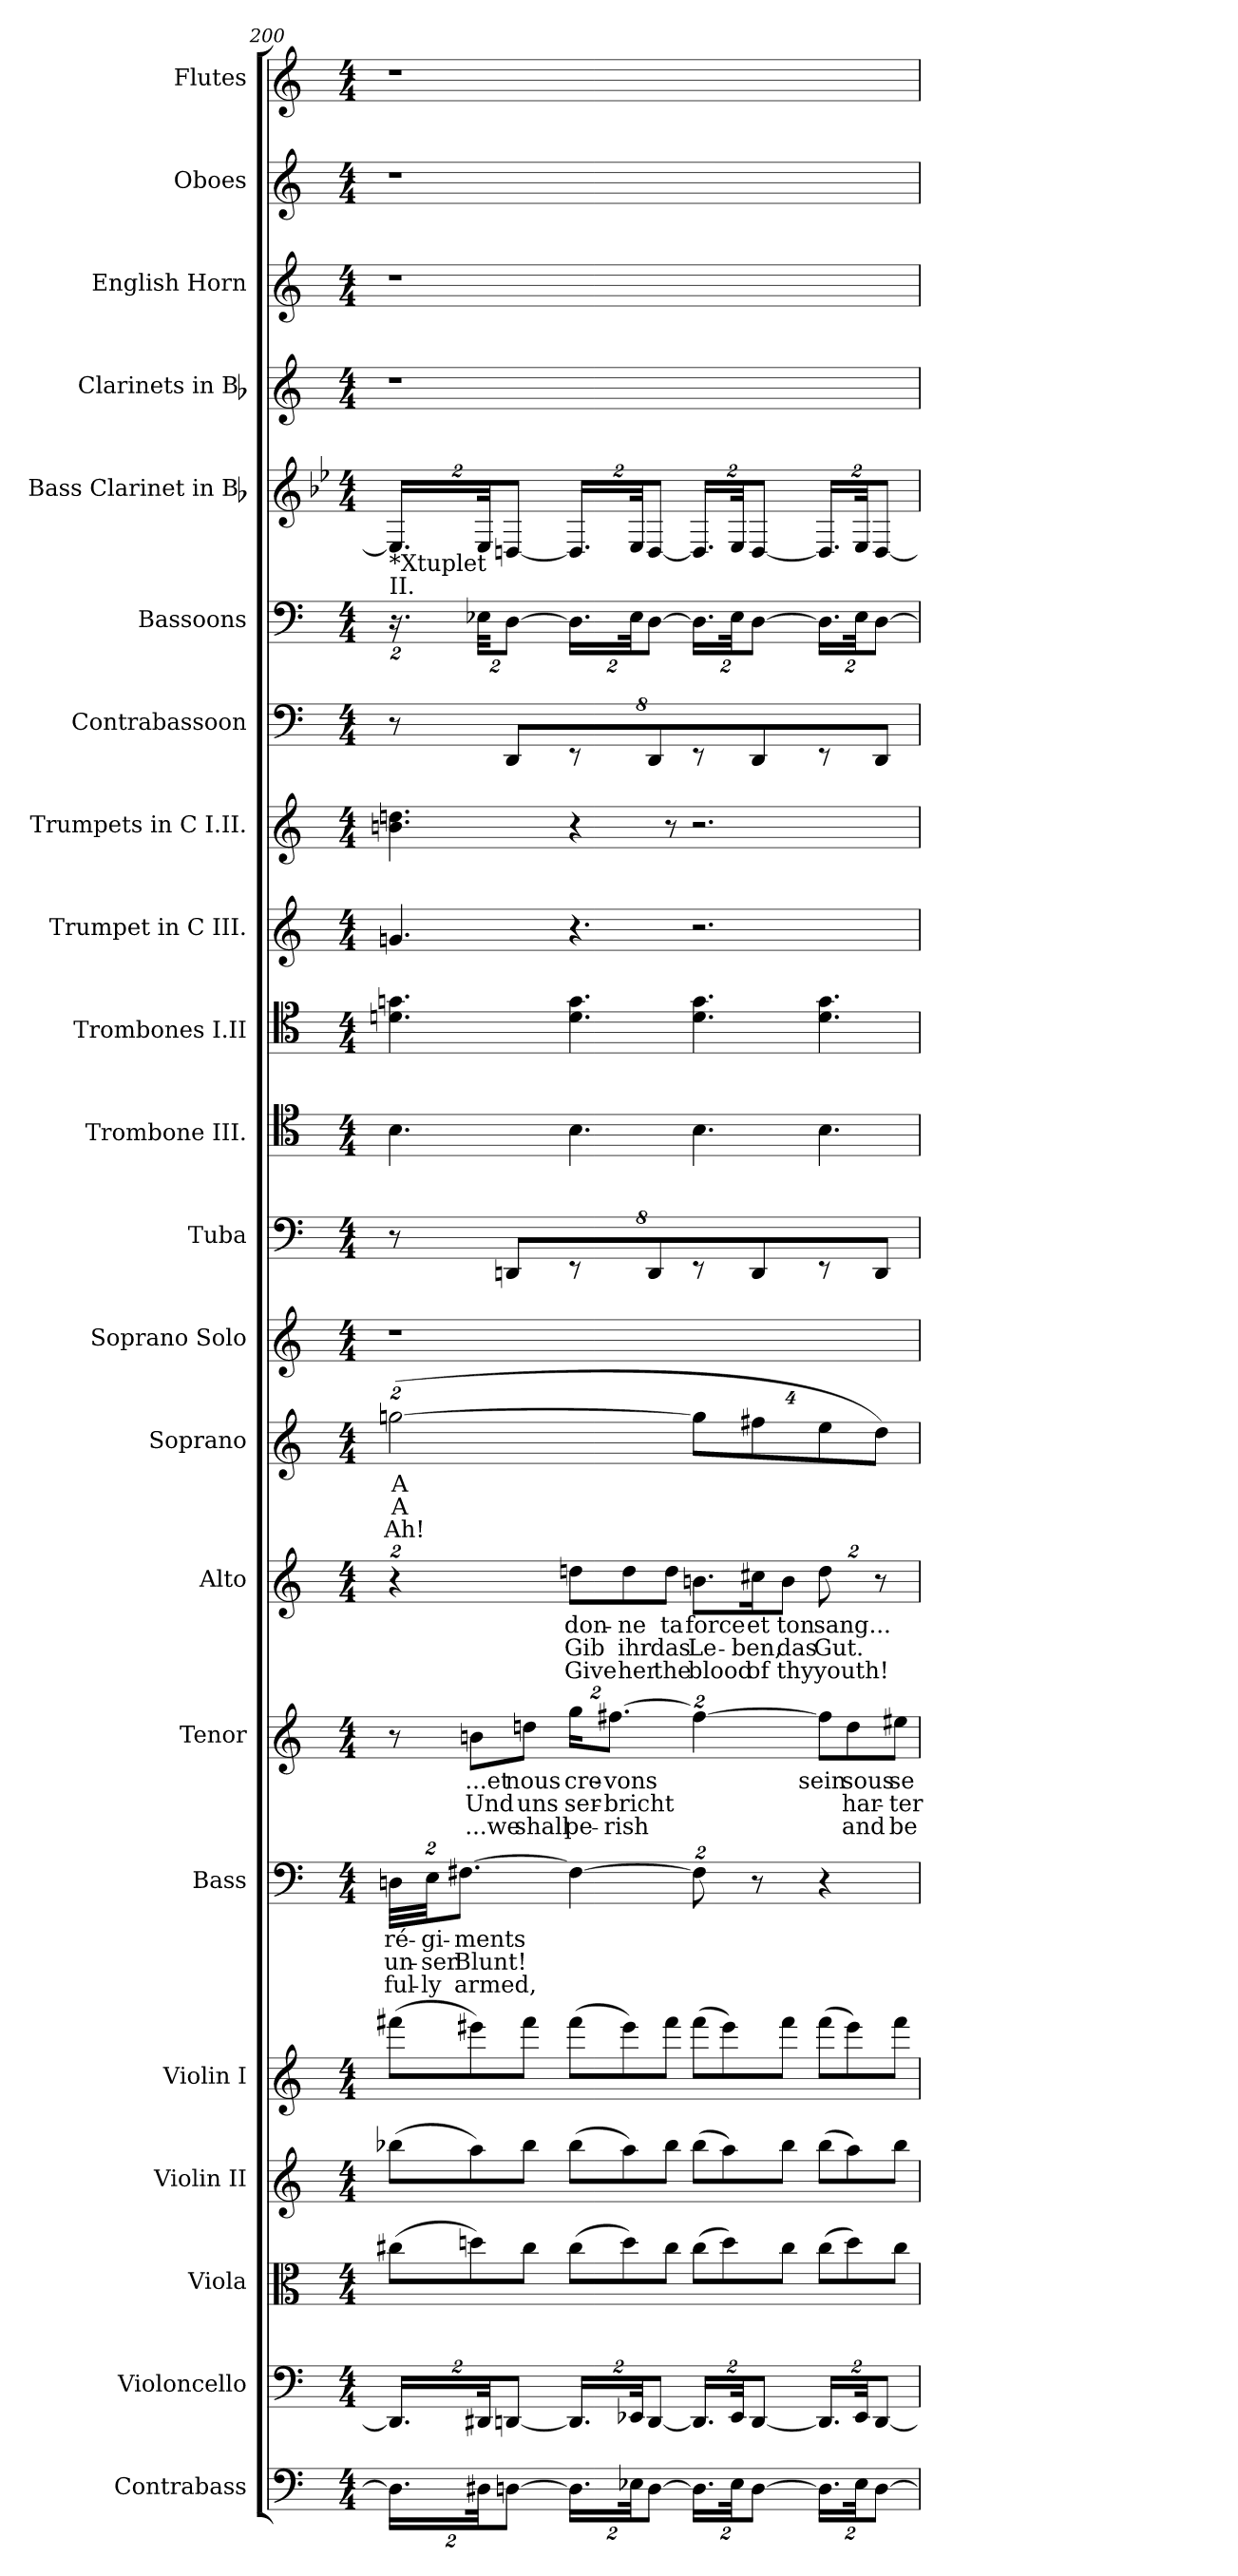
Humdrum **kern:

**kern	**kern	**kern	**kern	**kern	**kern	**text	**text	**text	**kern	**text	**text	**text	**kern	**text	**text	**text	**kern	**text	**text	**text	**kern	**kern	**kern	**kern	**kern	**kern	**kern	**kern	**kern	**kern	**kern	**kern	**kern
*part22	*part21	*part20	*part19	*part18	*part17	*part17	*part17	*part17	*part16	*part16	*part16	*part16	*part15	*part15	*part15	*part15	*part14	*part14	*part14	*part14	*part13	*part12	*part11	*part10	*part9	*part8	*part7	*part6	*part5	*part4	*part3	*part2	*part1
*staff22	*staff21	*staff20	*staff19	*staff18	*staff17	*staff17	*staff17	*staff17	*staff16	*staff16	*staff16	*staff16	*staff15	*staff15	*staff15	*staff15	*staff14	*staff14	*staff14	*staff14	*staff13	*staff12	*staff11	*staff10	*staff9	*staff8	*staff7	*staff6	*staff5	*staff4	*staff3	*staff2	*staff1
*I"Contrabass	*I"Violoncello	*I"Viola	*I"Violin II	*I"Violin I	*I"Bass	*	*	*	*I"Tenor	*	*	*	*I"Alto	*	*	*	*I"Soprano	*	*	*	*I"Soprano Solo	*I"Tuba	*I"Trombone III.	*I"Trombones I.II	*I"Trumpet in C III.	*I"Trumpets in C I.II.	*I"Contrabassoon	*I"Bassoons	*I"Bass Clarinet in Bb	*I"Clarinets in Bb	*I"English Horn	*I"Oboes	*I"Flutes
*	*I'Vc.	*I'Vla.	*I'Vln. II	*I'Vln. I	*I'B.	*	*	*	*I'T.	*	*	*	*	*	*	*	*I'S.	*	*	*	*I'S. Solo	*I'Tba.	*I'Tbn.	*I'Tbn.	*	*	*I'Cbsn.	*I'Bsn.	*I'B. Cl.	*I'Cl.	*I'Eng. Hn.	*I'Ob.	*I'Fl.
*clefF4	*clefF4	*clefC3	*clefG2	*clefG2	*clefF4	*	*	*	*clefG2	*	*	*	*clefG2	*	*	*	*clefG2	*	*	*	*clefG2	*clefF4	*clefC4	*clefC4	*clefG2	*clefG2	*clefF4	*clefF4	*clefG2	*clefG2	*clefG2	*clefG2	*clefG2
*ITrd7c12	*	*	*	*	*	*	*	*	*ITrd7c12	*	*	*	*	*	*	*	*	*	*	*	*	*	*	*	*	*	*ITrd7c12	*	*ITrd8c14	*ITrd1c2	*ITrd4c7	*	*
*k[]	*k[]	*k[]	*k[]	*k[]	*k[]	*	*	*	*k[]	*	*	*	*k[]	*	*	*	*k[]	*	*	*	*k[]	*k[]	*k[]	*k[]	*k[]	*k[]	*k[]	*k[]	*k[b-e-]	*k[b-e-]	*k[b-]	*k[]	*k[]
*M4/4	*M4/4	*M4/4	*M4/4	*M4/4	*M4/4	*	*	*	*M4/4	*	*	*	*M4/4	*	*	*	*M4/4	*	*	*	*M4/4	*M4/4	*M4/4	*M4/4	*M4/4	*M4/4	*M4/4	*M4/4	*M4/4	*M4/4	*M4/4	*M4/4	*M4/4
*Xbrackettup	*Xbrackettup	*	*	*	*Xbrackettup	*	*	*	*	*	*	*	*	*	*	*	*	*	*	*	*	*	*	*	*	*	*	*	*	*	*	*	*
=200	=200	=200	=200	=200	=200	=200	=200	=200	=200	=200	=200	=200	=200	=200	=200	=200	=200	=200	=200	=200	=200	=200	=200	=200	=200	=200	=200	=200	=200	=200	=200	=200	=200
!	!	!	!	!	!	!LO:LY:b:color=#000000	!LO:LY:b:color=#000000	!LO:LY:b:color=#000000	!	!	!	!	!	!	!	!	!	!	!	!	!	!	!	!	!	!	!	!	!	!	!	!	!
*	*	*	*	*	*	*	*	*	*Xbrackettup	*	*	*	*Xbrackettup	*	*	*	*Xbrackettup	*	*	*	*	*	*	*	*	*	*	*	*	*	*	*	*
!	!	!	!	!	!	!	!	!	!	!	!	!	!	!	!	!	!	!LO:LY:b:color=#000000	!LO:LY:b:color=#000000	!LO:LY:b:color=#000000	!LO:N:vis=1	!	!	!	!	!	!	!	!	!	!	!	!
*	*	*	*	*	*	*	*	*	*	*	*	*	*	*	*	*	*	*	*	*	*	*Xbrackettup	*	*	*	*	*Xbrackettup	*Xbrackettup	*Xbrackettup	*	*	*	*
!	!	!	!	!	!	!	!	!	!	!	!	!	!	!	!	!	!	!	!	!	!	!	!	!	!	!	!	!LO:TX:a:t=II.	!	!	!	!	!
!	!	!	!	!	!	!	!	!	!	!	!	!	!	!	!	!	!	!	!	!	!	!	!	!	!	!	!	!LO:TX:a:t=*Xtuplet	!	!	!	!	!
!	!	!	!	!	!	!	!	!	!	!	!	!	!	!	!	!	!	!	!	!	!	!	!	!	!	!	!	!	!	!LO:N:vis=1	!LO:N:vis=1	!LO:N:vis=1	!LO:N:vis=1
32%3.DD#i\LL]	32%3.DD#i/LL]	(8cc#Xi\L	(8bb-Xi\L	(8fff#Xi\L	64%3Dni\LLL	ré-	un-	ful-	8r	.	.	.	8%3r	.	.	.	([>4%3ggni\	A	A	Ah!	1r	16%3r	4.Bi\	4.dni\ 4.gni	4.gni/	4.bni\ 4.ddni	16%3r	32%3.r	32%3.EE-i/LL]	1r	1r	1r	1r
!	!	!	!	!	!	!LO:LY:b:color=#000000	!LO:LY:b:color=#000000	!LO:LY:b:color=#000000	!	!	!	!	!	!	!	!	!	!	!	!	!	!	!	!	!	!	!	!	!	!	!	!	!
.	.	.	.	.	64%3Ei\JJ	-gi-	-ser	-ly	.	.	.	.	.	.	.	.	.	.	.	.	.	.	.	.	.	.	.	.	.	.	.	.	.
!	!	!	!	!	!	!LO:LY:b:color=#000000	!LO:LY:b:color=#000000	!LO:LY:b:color=#000000	!	!	!	!	!	!	!	!	!	!	!	!	!	!	!	!	!	!	!	!	!	!	!	!	!
.	.	.	.	.	[>16%3.F#Xi\J	-ments	Blunt!	armed,	.	.	.	.	.	.	.	.	.	.	.	.	.	.	.	.	.	.	.	.	.	.	.	.	.
!	!	!	!	!	!	!	!	!	!	!LO:LY:b:color=#000000	!LO:LY:b:color=#000000	!LO:LY:b:color=#000000	!	!	!	!	!	!	!	!	!	!	!	!	!	!	!	!	!	!	!	!	!
.	.	8ddni\)	8aai\)	8eee#Xi\)	.	.	.	.	8Bni\L	...et	Und	...we	.	.	.	.	.	.	.	.	.	.	.	.	.	.	.	.	.	.	.	.	.
64%3DD#Xi\Jk	64%3DD#Xi/Jk	.	.	.	.	.	.	.	.	.	.	.	.	.	.	.	.	.	.	.	.	.	.	.	.	.	.	64%3E-Xi\KKL	64%3EE-i/Jk	.	.	.	.
[>16%3DDni\J	[<16%3DDni/J	.	.	.	.	.	.	.	.	.	.	.	.	.	.	.	.	.	.	.	.	16%3DDni/L	.	.	.	.	16%3DDDi/L	[>16%3Di\J	[<16%3DDni/J	.	.	.	.
!	!	!	!	!	!	!	!	!	!	!LO:LY:b:color=#000000	!LO:LY:b:color=#000000	!LO:LY:b:color=#000000	!	!	!	!	!	!	!	!	!	!	!	!	!	!	!	!	!	!	!	!	!
.	.	8cc#i\J	8bb-i\J	8fff#i\J	.	.	.	.	8dni\J	nous	uns	shall	.	.	.	.	.	.	.	.	.	.	.	.	.	.	.	.	.	.	.	.	.
!	!	!	!	!	!	!	!	!	!	!LO:LY:b:color=#000000	!LO:LY:b:color=#000000	!LO:LY:b:color=#000000	!	!	!	!	!	!	!	!	!	!	!	!	!	!	!	!	!	!	!	!	!
!	!	!	!	!	!	!	!	!	!	!	!	!	!	!LO:LY:b:color=#000000	!LO:LY:b:color=#000000	!LO:LY:b:color=#000000	!	!	!	!	!	!	!	!	!	!	!	!	!	!	!	!	!
32%3.DDi\LL]	32%3.DDi/LL]	(8cc#i\L	(8bb-i\L	(8fff#i\L	8%3F#i\_>	.	.	.	32%3gi\KL	cre-	ser-	pe-	8ddni\L	don-	Gib	Give	.	.	.	.	.	16%3r	4.Bi\	4.di\ 4.gi	4.r	4r	16%3r	32%3.Di\LL]	32%3.DDi/LL]	.	.	.	.
!	!	!	!	!	!	!	!	!	!	!LO:LY:b:color=#000000	!LO:LY:b:color=#000000	!LO:LY:b:color=#000000	!	!	!	!	!	!	!	!	!	!	!	!	!	!	!	!	!	!	!	!	!
.	.	.	.	.	.	.	.	.	[>16%3.f#Xi\J	-vons	-bricht	-rish	.	.	.	.	.	.	.	.	.	.	.	.	.	.	.	.	.	.	.	.	.
!	!	!	!	!	!	!	!	!	!	!	!	!	!	!LO:LY:b:color=#000000	!LO:LY:b:color=#000000	!LO:LY:b:color=#000000	!	!	!	!	!	!	!	!	!	!	!	!	!	!	!	!	!
.	.	8ddi\)	8aai\)	8eee#i\)	.	.	.	.	.	.	.	.	8ddi\	-ne	ihr	her	.	.	.	.	.	.	.	.	.	.	.	.	.	.	.	.	.
64%3EE-Xi\Jk	64%3EE-Xi/Jk	.	.	.	.	.	.	.	.	.	.	.	.	.	.	.	.	.	.	.	.	.	.	.	.	.	.	64%3E-i\Jk	64%3EE-i/Jk	.	.	.	.
[>16%3DDi\J	[<16%3DDi/J	.	.	.	.	.	.	.	.	.	.	.	.	.	.	.	.	.	.	.	.	16%3DDi/	.	.	.	.	16%3DDDi/	[>16%3Di\J	[<16%3DDi/J	.	.	.	.
!	!	!	!	!	!	!	!	!	!	!	!	!	!	!LO:LY:b:color=#000000	!LO:LY:b:color=#000000	!LO:LY:b:color=#000000	!	!	!	!	!	!	!	!	!	!	!	!	!	!	!	!	!
.	.	8cc#i\J	8bb-i\J	8fff#i\J	.	.	.	.	.	.	.	.	8ddi\J	ta	das	the	.	.	.	.	.	.	.	.	.	8r	.	.	.	.	.	.	.
!	!	!	!	!	!	!	!	!	!	!	!	!	!	!LO:LY:b:color=#000000	!LO:LY:b:color=#000000	!LO:LY:b:color=#000000	!	!	!	!	!	!	!	!	!	!	!	!	!	!	!	!	!
32%3.DDi\LL]	32%3.DDi/LL]	(8cc#i\L	(8bb-i\L	(8fff#i\L	16%3F#i\]	.	.	.	8%3f#i\_>	.	.	.	8.bni\L	force	Le-	blood	16%3ggi\L]	.	.	.	.	16%3r	4.Bi\	4.di\ 4.gi	2.r	2.r	16%3r	32%3.Di\LL]	32%3.DDi/LL]	.	.	.	.
.	.	8ddi\)	8aai\)	8eee#i\)	.	.	.	.	.	.	.	.	.	.	.	.	.	.	.	.	.	.	.	.	.	.	.	.	.	.	.	.	.
64%3EE-i\Jk	64%3EE-i/Jk	.	.	.	.	.	.	.	.	.	.	.	.	.	.	.	.	.	.	.	.	.	.	.	.	.	.	64%3E-i\Jk	64%3EE-i/Jk	.	.	.	.
!	!	!	!	!	!	!	!	!	!	!	!	!	!	!LO:LY:b:color=#000000	!LO:LY:b:color=#000000	!LO:LY:b:color=#000000	!	!	!	!	!	!	!	!	!	!	!	!	!	!	!	!	!
[>16%3DDi\J	[<16%3DDi/J	.	.	.	16%3r	.	.	.	.	.	.	.	16cc#Xi\k	et	-ben,	of	16%3ff#Xi\	.	.	.	.	16%3DDi/	.	.	.	.	16%3DDDi/	[>16%3Di\J	[<16%3DDi/J	.	.	.	.
!	!	!	!	!	!	!	!	!	!	!	!	!	!	!LO:LY:b:color=#000000	!LO:LY:b:color=#000000	!LO:LY:b:color=#000000	!	!	!	!	!	!	!	!	!	!	!	!	!	!	!	!	!
.	.	8cc#i\J	8bb-i\J	8fff#i\J	.	.	.	.	.	.	.	.	8bi\J	ton	das	thy	.	.	.	.	2ryy	.	.	.	.	.	.	.	.	2ryy	2ryy	2ryy	2ryy
!	!	!	!	!	!	!	!	!	!	!LO:LY:b:color=#000000	!	!	!	!	!	!	!	!	!	!	!	!	!	!	!	!	!	!	!	!	!	!	!
!	!	!	!	!	!	!	!	!	!	!	!	!	!	!LO:LY:b:color=#000000	!LO:LY:b:color=#000000	!LO:LY:b:color=#000000	!	!	!	!	!	!	!	!	!	!	!	!	!	!	!	!	!
32%3.DDi\LL]	32%3.DDi/LL]	(8cc#i\L	(8bb-i\L	(8fff#i\L	8%3r	.	.	.	8f#i\L]	sein	.	.	16%3ddi\	sang...	Gut.	youth!	16%3eei\	.	.	.	.	16%3r	4.Bi\	4.di\ 4.gi	.	.	16%3r	32%3.Di\LL]	32%3.DDi/LL]	.	.	.	.
!	!	!	!	!	!	!	!	!	!	!LO:LY:b:color=#000000	!LO:LY:b:color=#000000	!LO:LY:b:color=#000000	!	!	!	!	!	!	!	!	!	!	!	!	!	!	!	!	!	!	!	!	!
.	.	8ddi\)	8aai\)	8eee#i\)	.	.	.	.	8di\	sous	har-	and	.	.	.	.	.	.	.	.	.	.	.	.	.	.	.	.	.	.	.	.	.
64%3EE-i\Jk	64%3EE-i/Jk	.	.	.	.	.	.	.	.	.	.	.	.	.	.	.	.	.	.	.	.	.	.	.	.	.	.	64%3E-i\Jk	64%3EE-i/Jk	.	.	.	.
[>16%3DDi\J	[<16%3DDi/J	.	.	.	.	.	.	.	.	.	.	.	16%3r	.	.	.	16%3ddi\J)	.	.	.	.	16%3DDi/J	.	.	.	.	16%3DDDi/J	[>16%3Di\J	[<16%3DDi/J	.	.	.	.
!	!	!	!	!	!	!	!	!	!	!LO:LY:b:color=#000000	!LO:LY:b:color=#000000	!LO:LY:b:color=#000000	!	!	!	!	!	!	!	!	!	!	!	!	!	!	!	!	!	!	!	!	!
.	.	8cc#i\J	8bb-i\J	8fff#i\J	.	.	.	.	8e#Xi\J	se	-ter	be	.	.	.	.	.	.	.	.	.	.	.	.	.	.	.	.	.	.	.	.	.
=	=	=	=	=	=	=	=	=	=	=	=	=	=	=	=	=	=	=	=	=	=	=	=	=	=	=	=	=	=	=	=	=	=
*-	*-	*-	*-	*-	*-	*-	*-	*-	*-	*-	*-	*-	*-	*-	*-	*-	*-	*-	*-	*-	*-	*-	*-	*-	*-	*-	*-	*-	*-	*-	*-	*-	*-
